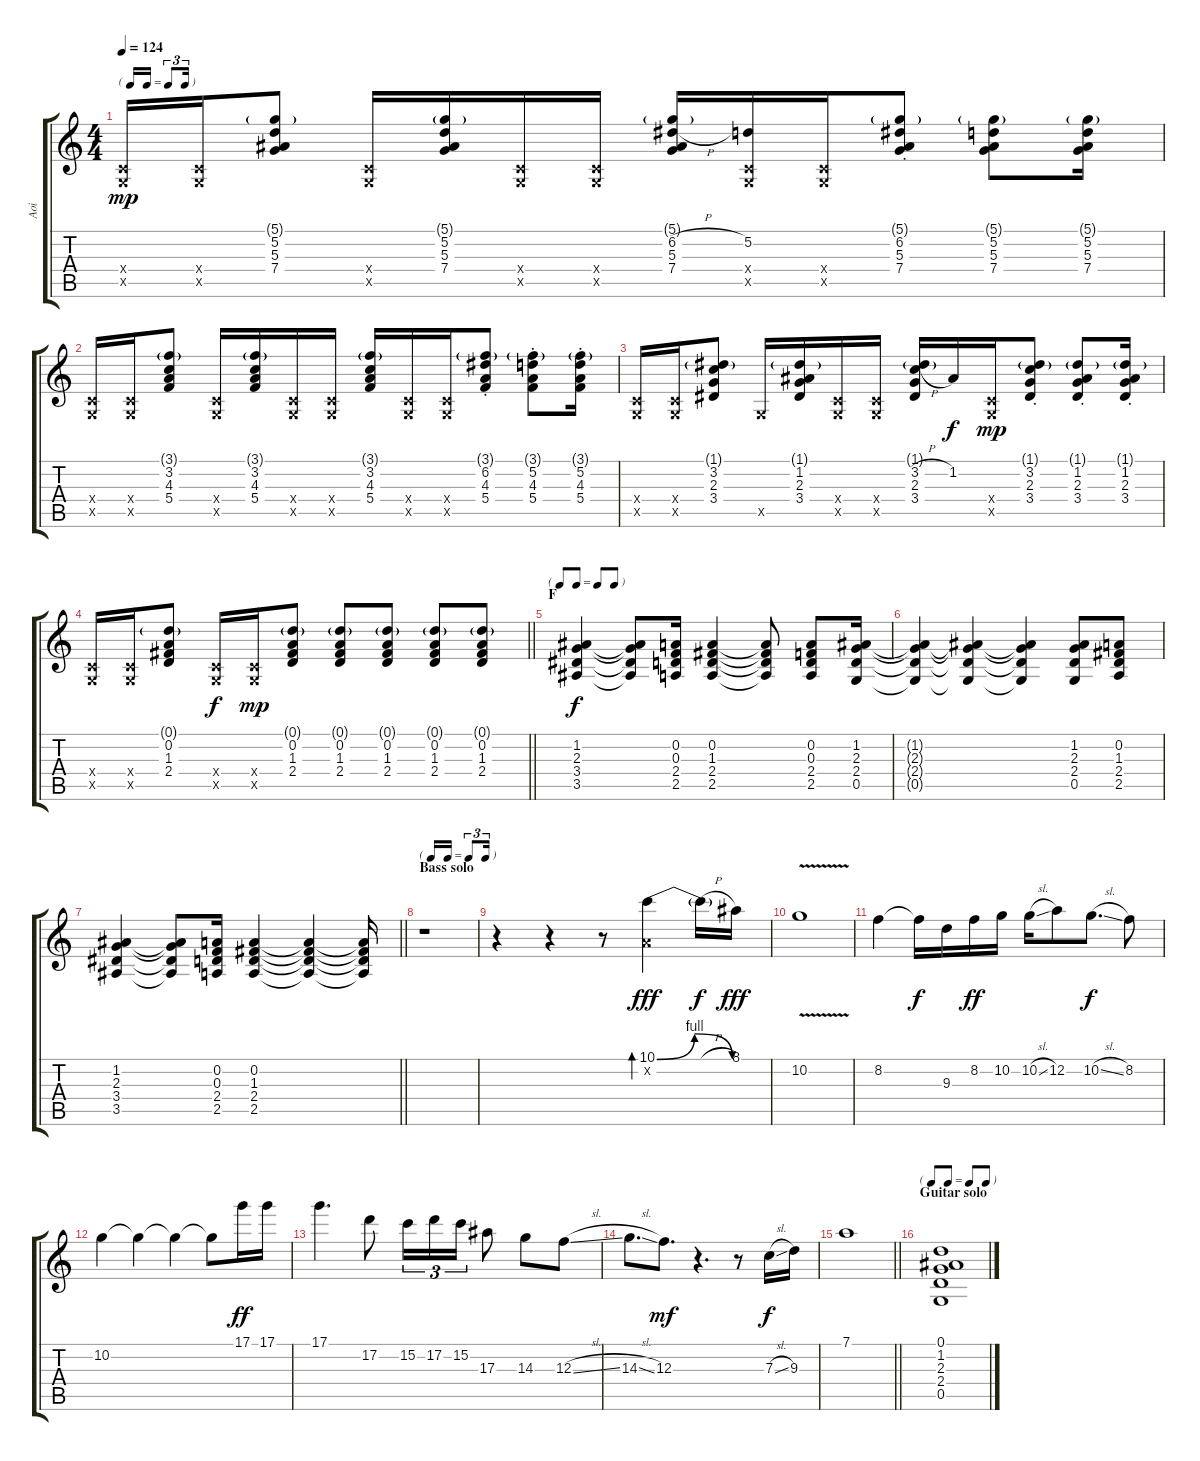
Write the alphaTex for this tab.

\track ("Aoi" "Aoi") {instrument overdrivenguitar}
\staff {score tabs}
\tuning (D4 A3 F3 C3 G2 D2) {hide}
\ts (4 4)
\tf triplet16th
\tempo 124
\clef g2
\ks c
(0.4{x} 0.5{x}).16{dy mp} (0.4{x} 0.5{x}).16 (5.1{g} 5.2 5.3 7.4).8 (0.4{x} 0.5{x}).16 (5.1{g} 5.2 5.3 7.4).16 (0.4{x} 0.5{x}).16 (0.4{x} 0.5{x}).16 (5.1{g} 6.2{h} 5.3 7.4).16 (5.2 0.4{x} 0.5{x}).16 (0.4{x} 0.5{x}).16 (5.1{g st} 6.2{st} 5.3{st} 7.4{st}).8 (5.1{g} 5.2 5.3 7.4).8 (5.1{g} 5.2 5.3 7.4).16 |
(0.4{x} 0.5{x}).16 (0.4{x} 0.5{x}).16 (3.1{g} 3.2 4.3 5.4).8 (0.4{x} 0.5{x}).16 (3.1{g} 3.2 4.3 5.4).16 (0.4{x} 0.5{x}).16 (0.4{x} 0.5{x}).16 (3.1{g} 3.2 4.3 5.4).16 (0.4{x} 0.5{x}).16 (0.4{x} 0.5{x}).16 (3.1{g st} 6.2{st} 4.3{st} 5.4{st}).8 (3.1{g st} 5.2{st} 4.3{st} 5.4{st}).8 (3.1{g st} 5.2{st} 4.3{st} 5.4{st}).16 |
(0.4{x} 0.5{x}).16 (0.4{x} 0.5{x}).16 (1.1{g} 3.2 2.3 3.4).8 0.5{x}.16 (1.1{g} 1.2 2.3 3.4).16 (0.4{x} 0.5{x}).16 (0.4{x} 0.5{x}).16 (1.1{g} 3.2{h} 2.3 3.4).16 1.2.16{dy f} (0.4{x} 0.5{x}).16{dy mp} (1.1{g st} 3.2{st} 2.3{st} 3.4{st}).8 (1.1{g st} 1.2{st} 2.3{st} 3.4{st}).8 (1.1{g st} 1.2{st} 2.3{st} 3.4{st}).16 |
\barLineRight lightlight
(0.4{x} 0.5{x}).16 (0.4{x} 0.5{x}).16 (0.1{g} 0.2 1.3 2.4).8 (0.4{x} 0.5{x}).16{dy f} (0.4{x} 0.5{x}).16{dy mp} (0.1{g} 0.2 1.3 2.4).8 (0.1{g} 0.2 1.3 2.4).8 (0.1{g} 0.2 1.3 2.4).8 (0.1{g} 0.2 1.3 2.4).8 (0.1{g} 0.2 1.3 2.4).8 |
\tf none
\section ("" "F")
(1.2 2.3 3.4 3.5).4{dy f} (1.2{t} 2.3{t} 3.4{t} 3.5{t}).8 (0.2 0.3 2.4 2.5).16 (0.2 1.3 2.4 2.5).4 (0.2{t} 1.3{t} 2.4{t} 2.5{t}).8 (0.2 0.3 2.4 2.5).8 (1.2 2.3 2.4 0.5).16 |
(1.2{t} 2.3{t} 2.4{t} 0.5{t}).4 (1.2{t} 2.3{t} 2.4{t} 0.5{t}).4 (1.2{t} 2.3{t} 2.4{t} 0.5{t}).4 (1.2 2.3 2.4 0.5).8 (0.2 1.3 2.4 2.5).8 |
\barLineRight lightlight
(1.2 2.3 3.4 3.5).4 (1.2{t} 2.3{t} 3.4{t} 3.5{t}).8 (0.2 0.3 2.4 2.5).16 (0.2 1.3 2.4 2.5).4 (0.2{t} 1.3{t} 2.4{t} 2.5{t}).4 (0.2{t} 1.3{t} 2.4{t} 2.5{t}).16 |
\tf triplet16th
\section ("" "Bass solo")
r.1{volume 14 balance 4 instrument electricguitarclean} |
r.4 r.4 r.8 (10.1{be (bendrelease 0 0 10 4 55 4 60 0)} 0.2{x}).4{bd 240 dy fff} 10.1{h t}.16{dy f} 8.1.16{dy fff} |
10.2{v}.1 |
8.2.4 8.2{t}.16{dy f} 9.3.16 8.2.16{dy ff} 10.2.16 10.2{sl}.16 12.2.8 10.2{sl}.8{d dy f} 8.2.8 |
10.2.4 10.2{t}.4 10.2{t}.4 10.2{t}.8 17.1.16{dy ff} 17.1.16 |
17.1.4{d} 17.2.8 15.2.16{tu (3 2)} 17.2.16{tu (3 2)} 15.2.16{tu (3 2)} 17.3.8 14.3.8 12.3{sl}.8 |
14.3{sl}.8{d} 12.3.8{d dy mf} r.4{d} r.8 7.3{sl}.16{dy f} 9.3.16 |
\barLineRight lightlight
7.1.1 |
\tf none
\section ("" "Guitar solo")
(0.1 1.2 2.3 2.4 0.5).1{volume 11 balance 0 instrument overdrivenguitar}
